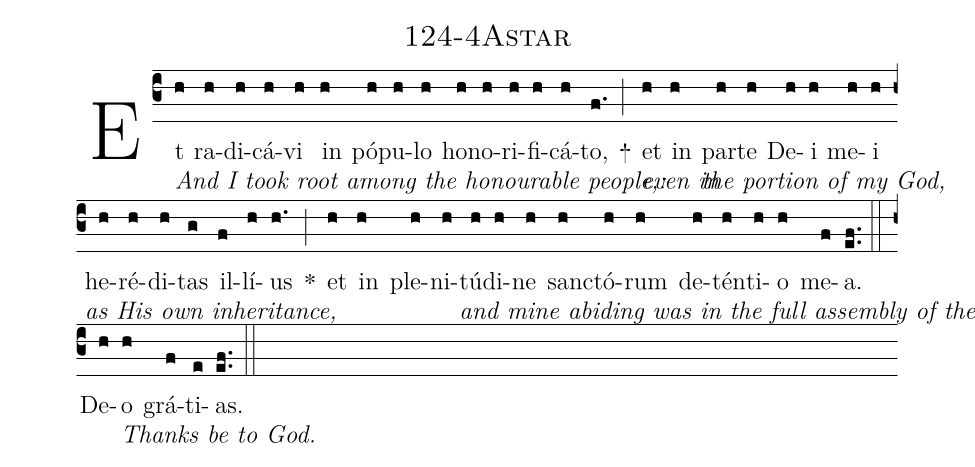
name: 124-4Astar;
%%
(c3) Et[And I took root among the honourable people,:](h) ra(h)di(h)cá(h)vi(h) in(h) pó(h)pu(h)lo(h) ho(h)no(h)ri(h)fi(h)cá(h)to,(f.) +(;)
et[even in](h) in(h) par[the portion of my God,](h)te(h) De(h)i(h) me(h)i(h) he[as His own inheritance,](h)ré(h)di(h)tas(g) il(f)lí(h)us(h.) *(;)
et(h) in(h) ple(h)ni(h)tú[and mine abiding was in the full assembly of the Saints.](h)di(h)ne(h) san(h)ctó(h)rum(h) de(h)tén(h)ti(h)o(h) me(f)a.(ef..) (::) De(h)o[Thanks be to God.](h) grá(f)ti(e)as.(ef..) (::)
